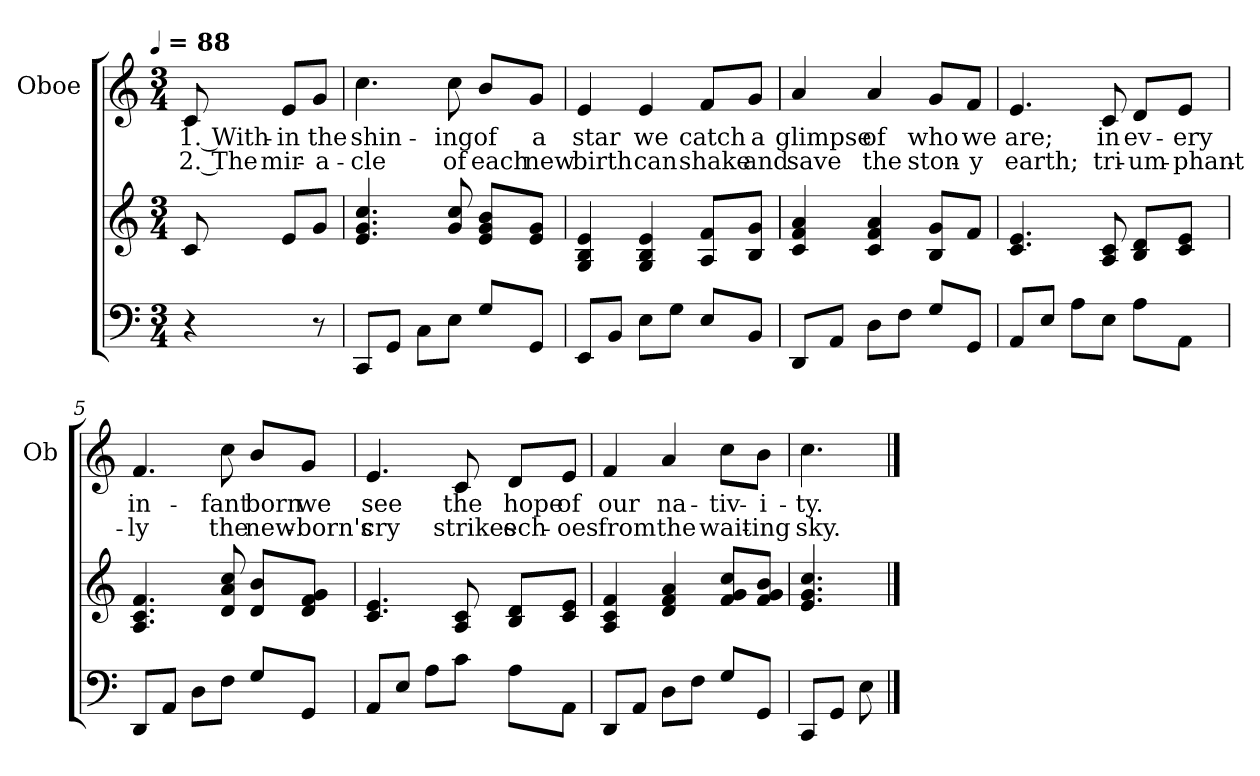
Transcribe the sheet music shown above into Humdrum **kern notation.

**kern	**kern	**kern	**text	**text
*part2	*part2	*part1	*part1	*part1
*staff3	*staff2	*staff1	*staff1	*staff1
*	*	*I"Oboe	*	*
*	*	*I'Ob	*	*
*clefF4	*clefG2	*clefG2	*	*
!!LO:TX:omd:t=[quarter] = 88
*M3/4	*M3/4	*M3/4	*	*
*MM88	*MM88	*MM88	*	*
=	=	=	=	=
4r	8c/	8c/	1. With-	2. The
.	8eL	8eL	-in	mir-
8r	8gJ	8gJ	the	-a-
=1	=1	=1	=1	=1
8CCL	4.e/ 4.g/ 4.cc/	4.cc\	shin-	-cle
8GGJ	.	.	.	.
8CL	.	.	.	.
8EJ	8g/ 8cc/	8cc\	-ing	of
8GL	8e 8g 8bL	8bL	of	each
8GGJ	8e 8gJ	8gJ	a	new
=2	=2	=2	=2	=2
8EEL	4G/ 4B/ 4e/	4e/	star	birth
8BBJ	.	.	.	.
8EL	4G/ 4B/ 4e/	4e/	we	can
8GJ	.	.	.	.
8EL	8A 8fL	8fL	catch	shake
8BBJ	8B 8gJ	8gJ	a	and
!!LO:LB:g=z
=3	=3	=3	=3	=3
8DDL	4c/ 4f/ 4a/	4a/	glimpse	save
8AAJ	.	.	.	.
8DL	4c/ 4f/ 4a/	4a/	of	the
8FJ	.	.	.	.
8GL	8B 8gL	8gL	who	ston-
8GGJ	8fJ	8fJ	we	-y
=4	=4	=4	=4	=4
8AAL	4.c/ 4.e/	4.e/	are;	earth;
8EJ	.	.	.	.
8AL	.	.	.	.
8EJ	8A/ 8c/	8c/	in	tri-
8AL	8B 8dL	8dL	ev-	-um-
8AAJ	8c 8eJ	8eJ	-ery	-phant-
=5	=5	=5	=5	=5
8DDL	4.A/ 4.c/ 4.f/	4.f/	in-	-ly
8AAJ	.	.	.	.
8DL	.	.	.	.
8FJ	8d/ 8a/ 8cc/	8cc\	-fant	the
8GL	8d 8bL	8bL	born	new-
8GGJ	8d 8f 8gJ	8gJ	we	-born's
!!LO:LB:g=z
=6	=6	=6	=6	=6
8AAL	4.c/ 4.e/	4.e/	see	cry
8EJ	.	.	.	.
8AL	.	.	.	.
8cJ	8A/ 8c/	8c/	the	strikes
8AL	8B 8dL	8dL	hope	ech-
8AAJ	8c 8eJ	8eJ	of	-oes
=7	=7	=7	=7	=7
8DDL	4A/ 4c/ 4f/	4f/	our	from
8AAJ	.	.	.	.
8DL	4d/ 4f/ 4a/	4a/	na-	the
8FJ	.	.	.	.
8GL	8f 8g 8ccL	8ccL	-tiv-	wait-
8GGJ	8f 8g 8bJ	8bJ	-i-	-ing
=8	=8	=8	=8	=8
8CCL	4.e/ 4.g/ 4.cc/	4.cc\	-ty.	sky.
8GGJ	.	.	.	.
8E\	.	.	.	.
==	==	==	==	==
*-	*-	*-	*-	*-
